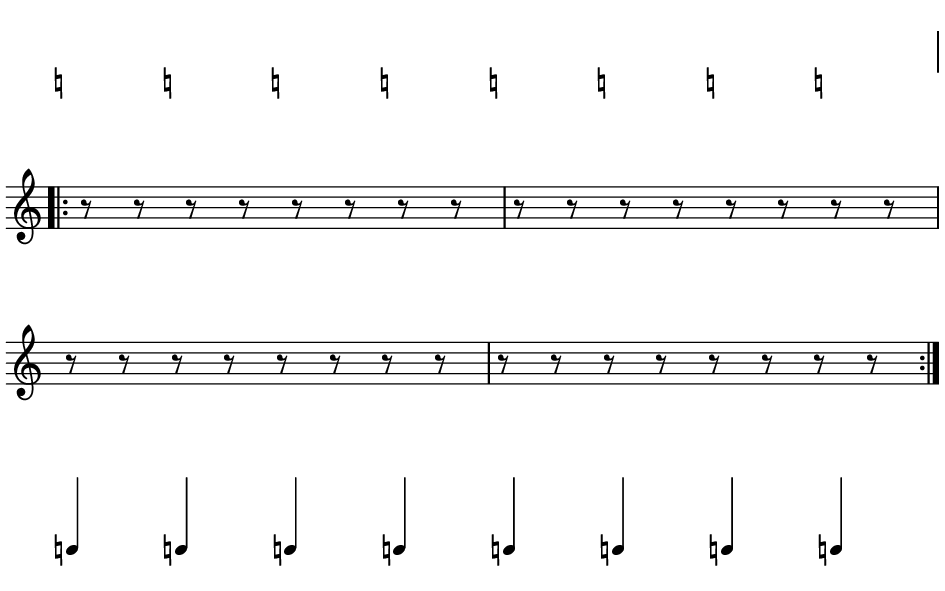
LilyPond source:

\version "2.20.0"

\paper{
  paper-width = 160
  paper-height = 100

  top-margin = 0
  bottom-margin = 0
  left-margin = 1
  right-margin = 1
  
  system-system-spacing =
  #'((basic-distance . 15)  %this controls space between lines default = 12
      (minimum-distance . 8)
      (padding . 1)
      (stretchability . 60)) 

}

\book {

  \header {
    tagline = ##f
  }

  \score {

    <<

      \override Score.BarNumber.break-visibility = ##(#f #f #f)

      \new Staff \with {
        \omit TimeSignature
        % \omit BarLine
        %\omit Clef
        \omit KeySignature
        \override StaffSymbol.thickness = #1
         \accidentalStyle dodecaphonic
      }

      {
        \time 4/4
        %\override TupletBracket.bracket-visibility = ##t
        \override TupletBracket.bracket-visibility = ##f
        \override TupletNumber.visibility = ##f
        %S\set tupletFullLength = ##t
        \override NoteHead.font-size = #-1
        \override Stem.details.beamed-lengths = #'(7)
        \override Stem.details.lengths = #'(7)
        \override NoteColumn.accent-skip = ##t
        %\stopStaff
        %\once \override TupletNumber #'text = "7:4"
        
        
        \stopStaff
        \override NoteHead.transparent = ##t
        \override NoteHead.no-ledgers = ##t 
        \override Script.transparent = ##t
        \override Stem.transparent = ##t  
        \override TupletBracket.bracket-visibility = ##f
        \override TupletNumber.transparent = ##t
        \override Staff.Clef.transparent =##t
        \override Staff.BarLine.transparent =##t
        c'4c'c'c'c'c'c'c'
        
        
        
        
        
        \startStaff
        \override NoteHead.transparent = ##f
        \override NoteHead.no-ledgers = ##f
        \override Script.transparent = #f
        \override Stem.transparent = ##f
        \override TupletBracket.bracket-visibility = ##t
        \override TupletNumber.transparent = ##f
        \override Staff.Clef.transparent =##f
        \override Staff.BarLine.transparent =##f
 
        \repeat volta 2{
         %c'4c'c'c' c'c'c'c' c'c'c'c' c'c'c'c'
         %gis4 gis gis gis  gis gis gis gis  gis gis gis gis  gis gis gis gis
         r8 r r r r r r r     r r r r r r r r     r r r r r r r r     r r r r r r r r 
        } 
        
        
        
       
        
        
        \stopStaff
        \override Staff.Clef.transparent =##t
        c'4c'c'c'c'c'c'c'
        
      }

    >>

    \layout{
      \context {
        \Score
        proportionalNotationDuration = #(ly:make-moment 1/20)
        %proportionalNotationDuration = #(ly:make-moment 1/28)
        %proportionalNotationDuration = #(ly:make-moment 1/8)
        %\override SpacingSpanner.uniform-stretching = ##t
        %  \override SpacingSpanner.strict-note-spacing = ##t
        %  \override SpacingSpanner.strict-grace-spacing = ##t
        \override Beam.breakable = ##t
        \override Glissando.breakable = ##t
        \override TextSpanner.breakable = ##t
        \override NoteHead.no-ledgers = ##t 
      }

      indent = 0
      line-width = 158
      #(layout-set-staff-size 20)
      \hide Stem
      \hide NoteHead
      \hide LedgerLineSpanner
      \hide TupletNumber 
    }

    \midi{}

  }
}

